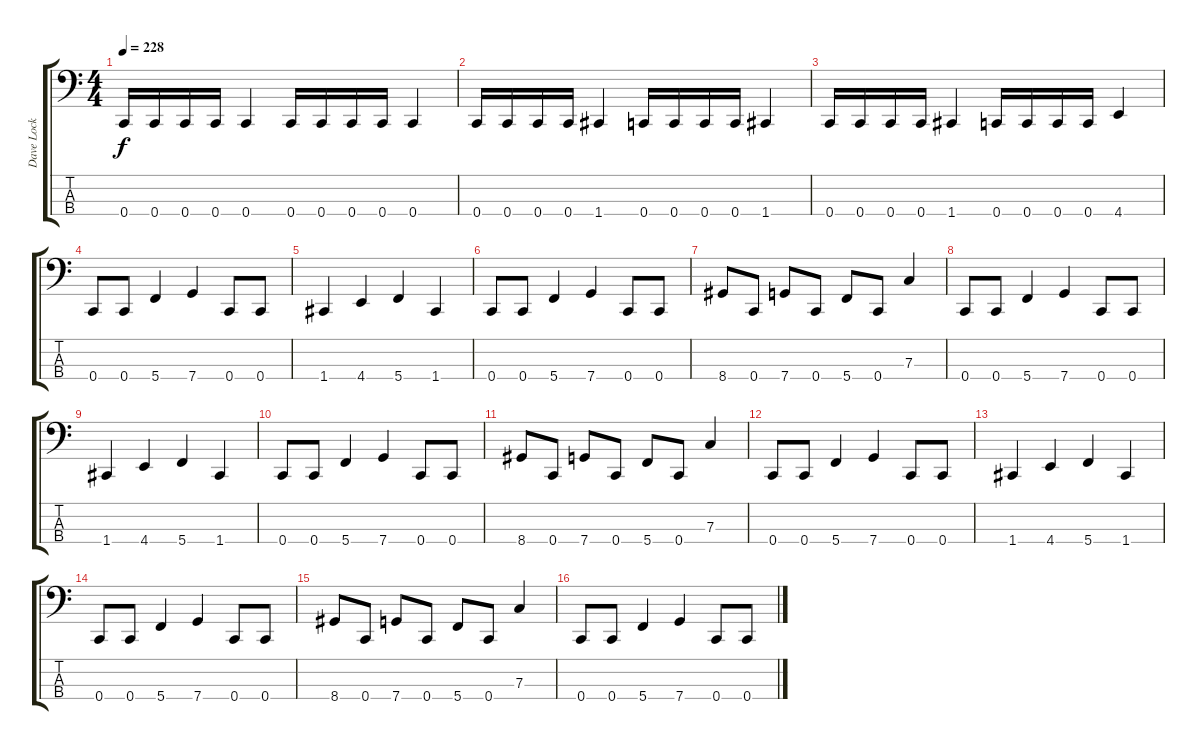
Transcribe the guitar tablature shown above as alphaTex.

\track ("Dave Lock (Bass)" "Dave Lock ") {instrument electricbassfinger}
\staff {score tabs}
\tuning (Eb2 Bb1 F1 C1) {hide}
\ts (4 4)
\tempo 228
\clef f4
\ks c
0.4.16{dy f} 0.4.16 0.4.16 0.4.16 0.4.4 0.4.16 0.4.16 0.4.16 0.4.16 0.4.4 |
0.4.16 0.4.16 0.4.16 0.4.16 1.4.4 0.4.16 0.4.16 0.4.16 0.4.16 1.4.4 |
0.4.16 0.4.16 0.4.16 0.4.16 1.4.4 0.4.16 0.4.16 0.4.16 0.4.16 4.4.4 |
0.4.8 0.4.8 5.4.4 7.4.4 0.4.8 0.4.8 |
1.4.4 4.4.4 5.4.4 1.4.4 |
0.4.8 0.4.8 5.4.4 7.4.4 0.4.8 0.4.8 |
8.4.8 0.4.8 7.4.8 0.4.8 5.4.8 0.4.8 7.3.4 |
0.4.8 0.4.8 5.4.4 7.4.4 0.4.8 0.4.8 |
1.4.4 4.4.4 5.4.4 1.4.4 |
0.4.8 0.4.8 5.4.4 7.4.4 0.4.8 0.4.8 |
8.4.8 0.4.8 7.4.8 0.4.8 5.4.8 0.4.8 7.3.4 |
0.4.8 0.4.8 5.4.4 7.4.4 0.4.8 0.4.8 |
1.4.4 4.4.4 5.4.4 1.4.4 |
0.4.8 0.4.8 5.4.4 7.4.4 0.4.8 0.4.8 |
8.4.8 0.4.8 7.4.8 0.4.8 5.4.8 0.4.8 7.3.4 |
0.4.8 0.4.8 5.4.4 7.4.4 0.4.8 0.4.8
